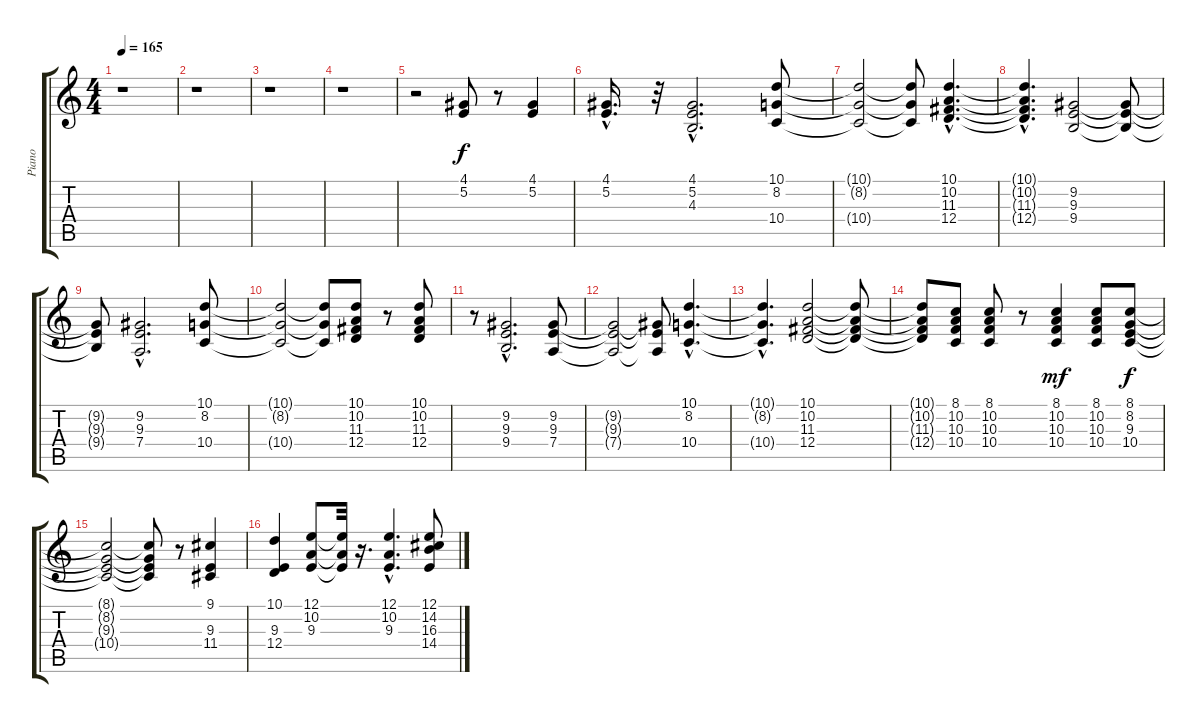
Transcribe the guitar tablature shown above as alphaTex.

\track ("Piano" "Piano") {instrument acousticgrandpiano}
\staff {score tabs}
\tuning (E4 B3 G3 D3 A2 E2) {hide}
\ts (4 4)
\tempo 165
\clef g2
\ks c
r.1{dy f} |
r.1 |
r.1 |
r.1 |
r.2 (4.1 5.2).8 r.8 (4.1 5.2).4 |
(4.1{hac} 5.2{hac}).16{d} r.32 (4.1{hac} 5.2{hac} 4.3{hac}).2{d} (10.1 8.2 10.4).8 |
(10.1{t} 8.2{t} 10.4{t}).2 (10.1{t} 8.2{t} 10.4{t}).8 (10.1{hac} 10.2{hac} 11.3{hac} 12.4{hac}).4{d} |
(10.1{hac t} 10.2{hac t} 11.3{hac t} 12.4{hac t}).4{d} (9.2 9.3 9.4).2 (9.2{t} 9.3{t} 9.4{t}).8 |
(9.2{t} 9.3{t} 9.4{t}).8 (9.2{hac} 9.3{hac} 7.4{hac}).2{d} (10.1 8.2 10.4).8 |
(10.1{t} 8.2{t} 10.4{t}).2 (10.1{t} 8.2{t} 10.4{t}).8 (10.1 10.2 11.3 12.4).8 r.8 (10.1 10.2 11.3 12.4).8 |
r.8 (9.2{hac} 9.3{hac} 9.4{hac}).2{d} (9.2 9.3 7.4).8 |
(9.2{t} 9.3{t} 7.4{t}).2 (9.2{t} 9.3{t} 7.4{t}).8 (10.1{hac} 8.2{hac} 10.4{hac}).4{d} |
(10.1{hac t} 8.2{hac t} 10.4{hac t}).4{d} (10.1 10.2 11.3 12.4).2 (10.1{t} 10.2{t} 11.3{t} 12.4{t}).8 |
(10.1{t} 10.2{t} 11.3{t} 12.4{t}).8 (8.1 10.2 10.3 10.4).8 (8.1 10.2 10.3 10.4).8 r.8 (8.1 10.2 10.3 10.4).4{dy mf} (8.1 10.2 10.3 10.4).8 (8.1 8.2 9.3 10.4).8{dy f} |
(8.1{t} 8.2{t} 9.3{t} 10.4{t}).2 (8.1{t} 8.2{t} 9.3{t} 10.4{t}).8 r.8 (9.1 9.3 11.4).4 |
(10.1 9.3 12.4).4 (12.1 10.2 9.3).8 (12.1{t} 10.2{t} 9.3{t}).32 r.16{d} (12.1{hac} 10.2{hac} 9.3{hac}).4{d} (12.1 14.2 16.3 14.4).8
